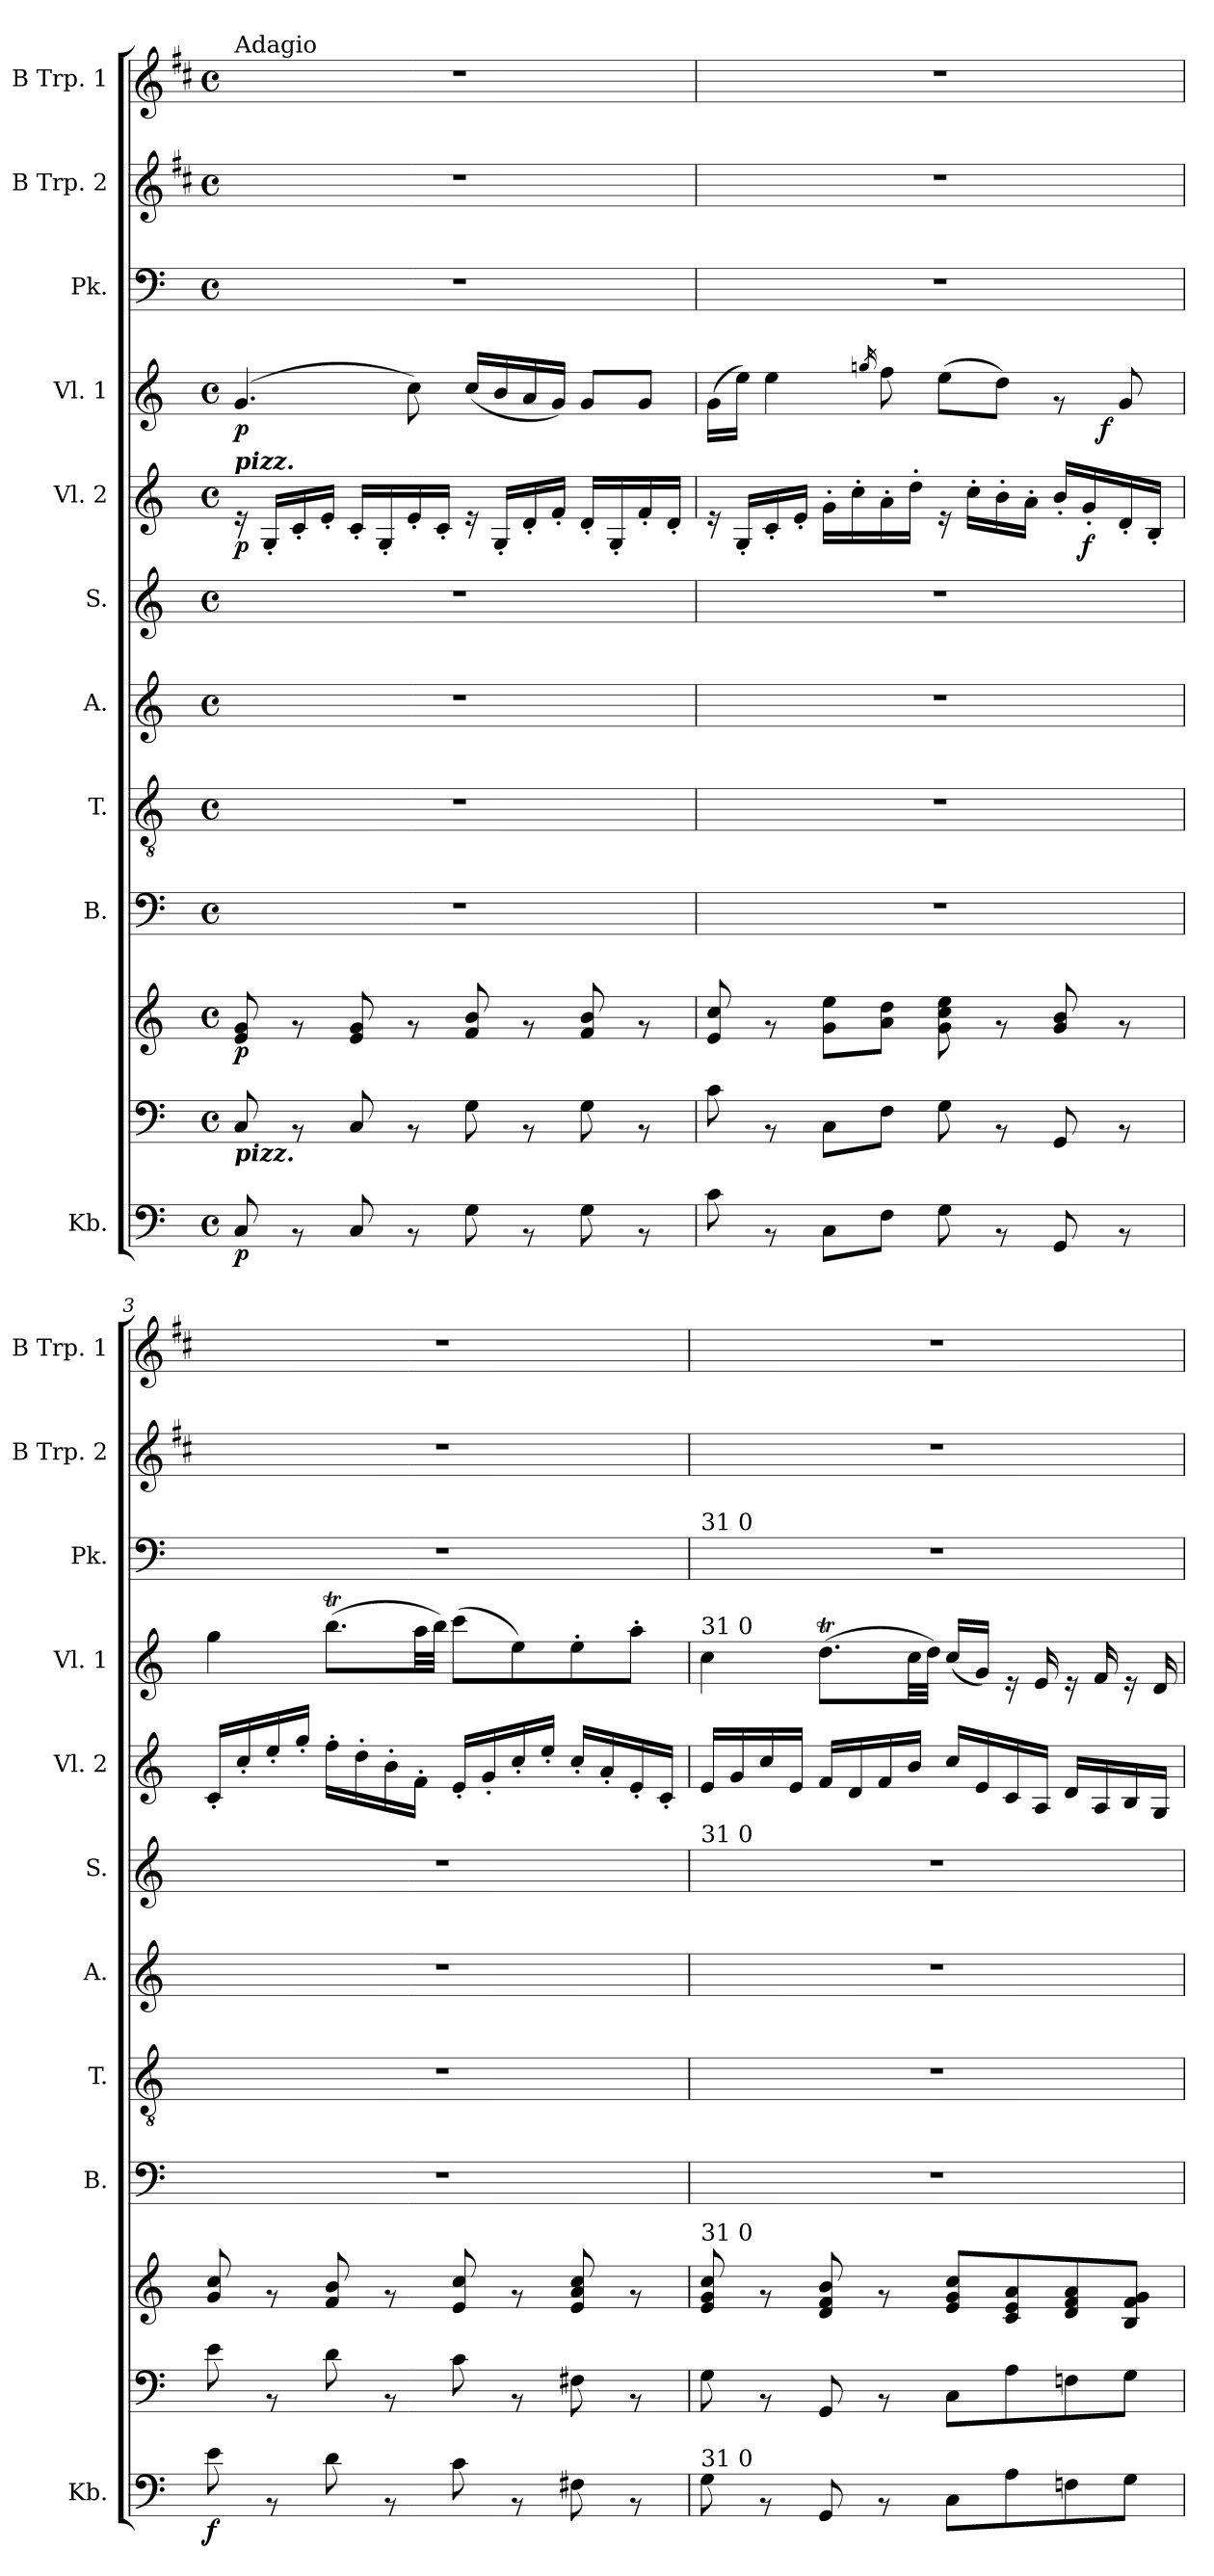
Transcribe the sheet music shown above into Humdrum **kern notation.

**kern	**dynam	**kern	**kern	**dynam	**kern	**kern	**kern	**kern	**kern	**dynam	**kern	**dynam	**kern	**kern	**kern
*part11	*part11	*part10	*part10	*part10	*part9	*part8	*part7	*part6	*part5	*part5	*part4	*part4	*part3	*part2	*part1
*staff12	*staff12	*staff11	*staff10	*staff10/11	*staff9	*staff8	*staff7	*staff6	*staff5	*staff5	*staff4	*staff4	*staff3	*staff2	*staff1
*I"Kb.	*	*	*	*	*I"B.	*I"T.	*I"A.	*I"S.	*I"Vl. 2	*	*I"Vl. 1	*	*I"Pk.	*I"B Trp. 2	*I"B Trp. 1
*I'Kb.	*	*	*	*	*I'B.	*I'T.	*I'A.	*I'S.	*I'Vl. 2	*	*I'Vl. 1	*	*I'Pk.	*I'B Trp. 2	*I'B Trp. 1
*clefF4	*	*clefF4	*clefG2	*	*clefF4	*clefGv2	*clefG2	*clefG2	*clefG2	*	*clefG2	*	*clefF4	*clefG2	*clefG2
*	*	*	*	*	*	*	*	*	*	*	*	*	*	*ITrd1c2	*ITrd1c2
*k[]	*	*k[]	*k[]	*	*k[]	*k[]	*k[]	*k[]	*k[]	*	*k[]	*	*k[]	*k[]	*k[]
*C:	*	*C:	*C:	*	*C:	*C:	*C:	*C:	*C:	*	*C:	*	*C:	*C:	*C:
*M4/4	*	*M4/4	*M4/4	*	*M4/4	*M4/4	*M4/4	*M4/4	*M4/4	*	*M4/4	*	*M4/4	*M4/4	*M4/4
*met(c)	*	*met(c)	*met(c)	*	*met(c)	*met(c)	*met(c)	*met(c)	*met(c)	*	*met(c)	*	*met(c)	*met(c)	*met(c)
=1	=1	=1	=1	=1	=1	=1	=1	=1	=1	=1	=1	=1	=1	=1	=1
!	!	!	!	!	!	!	!	!	!	!	!	!	!	!	!LO:TX:a:t=Adagio
!	!	!	!	!	!	!	!	!	!LO:TX:a:Bi:t=pizz.	!	!	!	!	!	!
!	!	!LO:TX:b:Bi:t=pizz.	!	!	!	!	!	!	!	!	!	!	!	!	!
!	!LO:DY:b	!	!	!LO:DY:b	!	!	!	!	!	!LO:DY:b	!	!LO:DY:b	!	!	!
8C/	p	8C/	8e/ 8g/	p	1r	1r	1r	1r	16re	p	(4.g/	p	1r	1r	1r
.	.	.	.	.	.	.	.	.	16G'</LL	.	.	.	.	.	.
8rAA	.	8rAA	8rf	.	.	.	.	.	16c'</	.	.	.	.	.	.
.	.	.	.	.	.	.	.	.	16e'</JJ	.	.	.	.	.	.
8C/	.	8C/	8e/ 8g/	.	.	.	.	.	16c'</LL	.	.	.	.	.	.
.	.	.	.	.	.	.	.	.	16G'</	.	.	.	.	.	.
8rAA	.	8rAA	8rf	.	.	.	.	.	16e'</	.	8cc\)	.	.	.	.
.	.	.	.	.	.	.	.	.	16c'</JJ	.	.	.	.	.	.
8G\	.	8G\	8f/ 8b/	.	.	.	.	.	16re	.	(<16cc/LL	.	.	.	.
.	.	.	.	.	.	.	.	.	16G'</LL	.	16b/	.	.	.	.
8rAA	.	8rAA	8rf	.	.	.	.	.	16d'</	.	16a/	.	.	.	.
.	.	.	.	.	.	.	.	.	16f'</JJ	.	16g/JJ)	.	.	.	.
8G\	.	8G\	8f/ 8b/	.	.	.	.	.	16d'</LL	.	8g/L	.	.	.	.
.	.	.	.	.	.	.	.	.	16G'</	.	.	.	.	.	.
8rAA	.	8rAA	8rf	.	.	.	.	.	16f'</	.	8g/J	.	.	.	.
.	.	.	.	.	.	.	.	.	16d'</JJ	.	.	.	.	.	.
=2	=2	=2	=2	=2	=2	=2	=2	=2	=2	=2	=2	=2	=2	=2	=2
*	*	*	*	*	*	*	*	*	*	*	*^	*	*	*	*
8c\	.	8c\	8e/ 8cc/	.	1r	1r	1r	1r	16re	.	(>16g\LL	2ryy	.	1r	1r	1r
.	.	.	.	.	.	.	.	.	16G'</LL	.	16ee\JJ)	.	.	.	.	.
8rAA	.	8rAA	8rf	.	.	.	.	.	16c'</	.	4ee\	.	.	.	.	.
.	.	.	.	.	.	.	.	.	16e'</JJ	.	.	.	.	.	.	.
8C\L	.	8C\L	8g\ 8ee\L	.	.	.	.	.	16g'>\LL	.	.	.	.	.	.	.
.	.	.	.	.	.	.	.	.	16cc'>\	.	.	.	.	.	.	.
.	.	.	.	.	.	.	.	.	.	.	16qggn/	.	.	.	.	.
8F\J	.	8F\J	8a\ 8dd\J	.	.	.	.	.	16a'>\	.	8ff\	.	.	.	.	.
.	.	.	.	.	.	.	.	.	16dd'>\JJ	.	.	.	.	.	.	.
8G\	.	8G\	8g\ 8cc\ 8ee\	.	.	.	.	.	16re	.	(>8ee\L	4ryy	.	.	.	.
.	.	.	.	.	.	.	.	.	16cc'>\LL	.	.	.	.	.	.	.
8rAA	.	8rAA	8rf	.	.	.	.	.	16b'>\	.	8dd\J)	.	.	.	.	.
.	.	.	.	.	.	.	.	.	16a'>\JJ	.	.	.	.	.	.	.
8GG/	.	8GG/	8g/ 8b/	.	.	.	.	.	16b'</LL	.	8rf	16.ryy	.	.	.	.
!	!	!	!	!	!	!	!	!	!	!LO:DY:b	!	!	!	!	!	!
.	.	.	.	.	.	.	.	.	16g'</	f	.	.	.	.	.	.
!	!	!	!	!	!	!	!	!	!	!	!	!	!LO:DY:b	!	!	!
.	.	.	.	.	.	.	.	.	.	.	.	8ryy	f	.	.	.
8rAA	.	8rAA	8rf	.	.	.	.	.	16d'</	.	8g/	.	.	.	.	.
.	.	.	.	.	.	.	.	.	16B'</JJ	.	.	.	.	.	.	.
.	.	.	.	.	.	.	.	.	.	.	.	32ryy	.	.	.	.
=3	=3	=3	=3	=3	=3	=3	=3	=3	=3	=3	=3	=3	=3	=3	=3	=3
!	!LO:DY:b	!	!	!	!	!	!	!	!	!	!	!	!	!	!	!
*	*	*	*	*	*	*	*	*	*	*	*v	*v	*	*	*	*
8e\	f	8e\	8g/ 8cc/	.	1r	1r	1r	1r	16c'</LL	.	4gg\	.	1r	1r	1r
.	.	.	.	.	.	.	.	.	16cc'</	.	.	.	.	.	.
8rAA	.	8rAA	8rf	.	.	.	.	.	16ee'</	.	.	.	.	.	.
.	.	.	.	.	.	.	.	.	16gg'</JJ	.	.	.	.	.	.
8d\	.	8d\	8f/ 8b/	.	.	.	.	.	16ff'>\LL	.	(>8.bbt\L	.	.	.	.
.	.	.	.	.	.	.	.	.	16dd'>\	.	.	.	.	.	.
8rAA	.	8rAA	8rf	.	.	.	.	.	16b'>\	.	.	.	.	.	.
.	.	.	.	.	.	.	.	.	16f'>\JJ	.	32aa\LL	.	.	.	.
.	.	.	.	.	.	.	.	.	.	.	32bb\JJJ)	.	.	.	.
8c\	.	8c\	8e/ 8cc/	.	.	.	.	.	16e'</LL	.	(>8ccc\L	.	.	.	.
.	.	.	.	.	.	.	.	.	16g'</	.	.	.	.	.	.
8rAA	.	8rAA	8rf	.	.	.	.	.	16cc'</	.	8ee\)	.	.	.	.
.	.	.	.	.	.	.	.	.	16ee'</JJ	.	.	.	.	.	.
8F#X\	.	8F#X\	8e/ 8a/ 8cc/	.	.	.	.	.	16cc'</LL	.	8ee'>\	.	.	.	.
.	.	.	.	.	.	.	.	.	16a'</	.	.	.	.	.	.
8rAA	.	8rAA	8rf	.	.	.	.	.	16e'</	.	8aa'>\J	.	.	.	.
.	.	.	.	.	.	.	.	.	16c'</JJ	.	.	.	.	.	.
!!LO:PB:g=z
=4	=4	=4	=4	=4	=4	=4	=4	=4	=4	=4	=4	=4	=4	=4	=4
!	!	!	!	!	!	!	!	!	!	!	!	!	!LO:TX:a:t=31 0	!	!
!	!	!	!	!	!	!	!	!	!	!	!LO:TX:a:t=31 0	!	!	!	!
!	!	!	!	!	!	!	!	!LO:TX:a:t=31 0	!	!	!	!	!	!	!
!	!	!	!LO:TX:a:t=31 0	!	!	!	!	!	!	!	!	!	!	!	!
!LO:TX:a:t=31 0	!	!	!	!	!	!	!	!	!	!	!	!	!	!	!
8G\	.	8G\	8e/ 8g/ 8cc/	.	1r	1r	1r	1r	16e/LL	.	4cc\	.	1r	1r	1r
.	.	.	.	.	.	.	.	.	16g/	.	.	.	.	.	.
8rAA	.	8rAA	8rf	.	.	.	.	.	16cc/	.	.	.	.	.	.
.	.	.	.	.	.	.	.	.	16e/JJ	.	.	.	.	.	.
8GG/	.	8GG/	8d/ 8f/ 8b/	.	.	.	.	.	16f/LL	.	(>8.ddT\L	.	.	.	.
.	.	.	.	.	.	.	.	.	16d/	.	.	.	.	.	.
8rAA	.	8rAA	8rf	.	.	.	.	.	16f/	.	.	.	.	.	.
.	.	.	.	.	.	.	.	.	16b/JJ	.	32cc\LL	.	.	.	.
.	.	.	.	.	.	.	.	.	.	.	32dd\JJJ)	.	.	.	.
8C\L	.	8C\L	8e/ 8g/ 8cc/L	.	.	.	.	.	16cc/LL	.	(<16cc/LL	.	.	.	.
.	.	.	.	.	.	.	.	.	16e/	.	16g/JJ)	.	.	.	.
8A\	.	8A\	8c/ 8e/ 8a/	.	.	.	.	.	16c/	.	16re	.	.	.	.
.	.	.	.	.	.	.	.	.	16A/JJ	.	16e/	.	.	.	.
8Fn\	.	8Fn\	8d/ 8f/ 8a/	.	.	.	.	.	16d/LL	.	16re	.	.	.	.
.	.	.	.	.	.	.	.	.	16A/	.	16f/	.	.	.	.
8G\J	.	8G\J	8B/ 8f/ 8g/J	.	.	.	.	.	16B/	.	16re	.	.	.	.
.	.	.	.	.	.	.	.	.	16G/JJ	.	16d/	.	.	.	.
=	=	=	=	=	=	=	=	=	=	=	=	=	=	=	=
*-	*-	*-	*-	*-	*-	*-	*-	*-	*-	*-	*-	*-	*-	*-	*-
